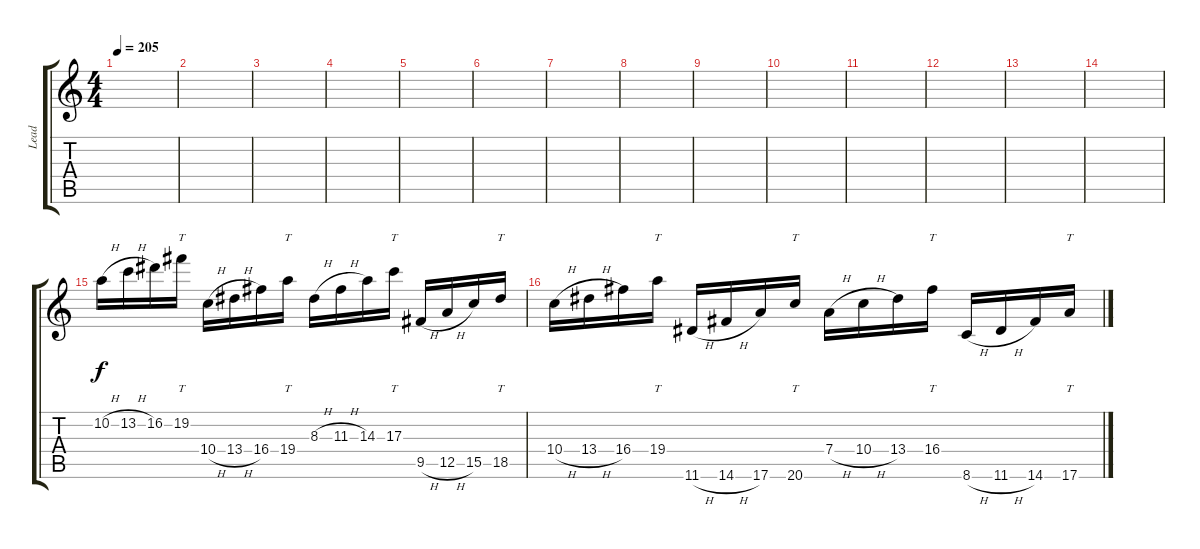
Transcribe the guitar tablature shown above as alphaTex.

\track ("Lead" "Lead") {instrument distortionguitar}
\staff {score tabs}
\tuning (E4 B3 G3 D3 A2 E2) {hide}
\ts (4 4)
\tempo 205
\clef g2
\ks c
|
|
|
|
|
|
|
|
|
|
|
|
|
|
10.2{h}.16 13.2{h}.16 16.2.16 19.2.16{tt} 10.4{h}.16 13.4{h}.16 16.4.16 19.4.16{tt} 8.3{h}.16 11.3{h}.16 14.3.16 17.3.16{tt} 9.5{h}.16 12.5{h}.16 15.5.16 18.5.16{tt} |
10.4{h}.16 13.4{h}.16 16.4.16 19.4.16{tt} 11.6{h}.16 14.6{h}.16 17.6.16 20.6.16{tt} 7.4{h}.16 10.4{h}.16 13.4.16 16.4.16{tt} 8.6{h}.16 11.6{h}.16 14.6.16 17.6.16{tt}
